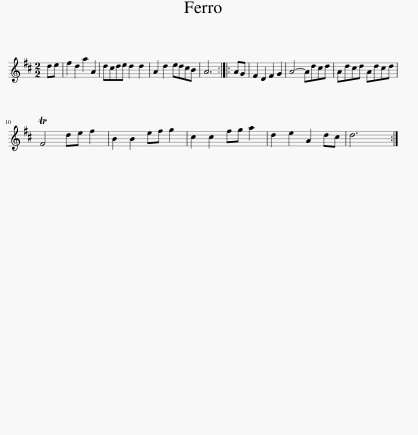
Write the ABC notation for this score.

X:1
L:1/8
M:2/2
I:linebreak $
K:D
V:1 treble
V:1
 de | f2 d2 a2 A2 | dcde d2 d2 | A2 d2 edcB | A6 :: %5
 AG | F2 D2 F2 G2 | A4- Adcd | Adcd Adcd |$ TF4 de f2 | %10
 B2 B2 ef g2 | c2 c2 fg a2 | d2 e2 A2 dc | d6 :| %14
